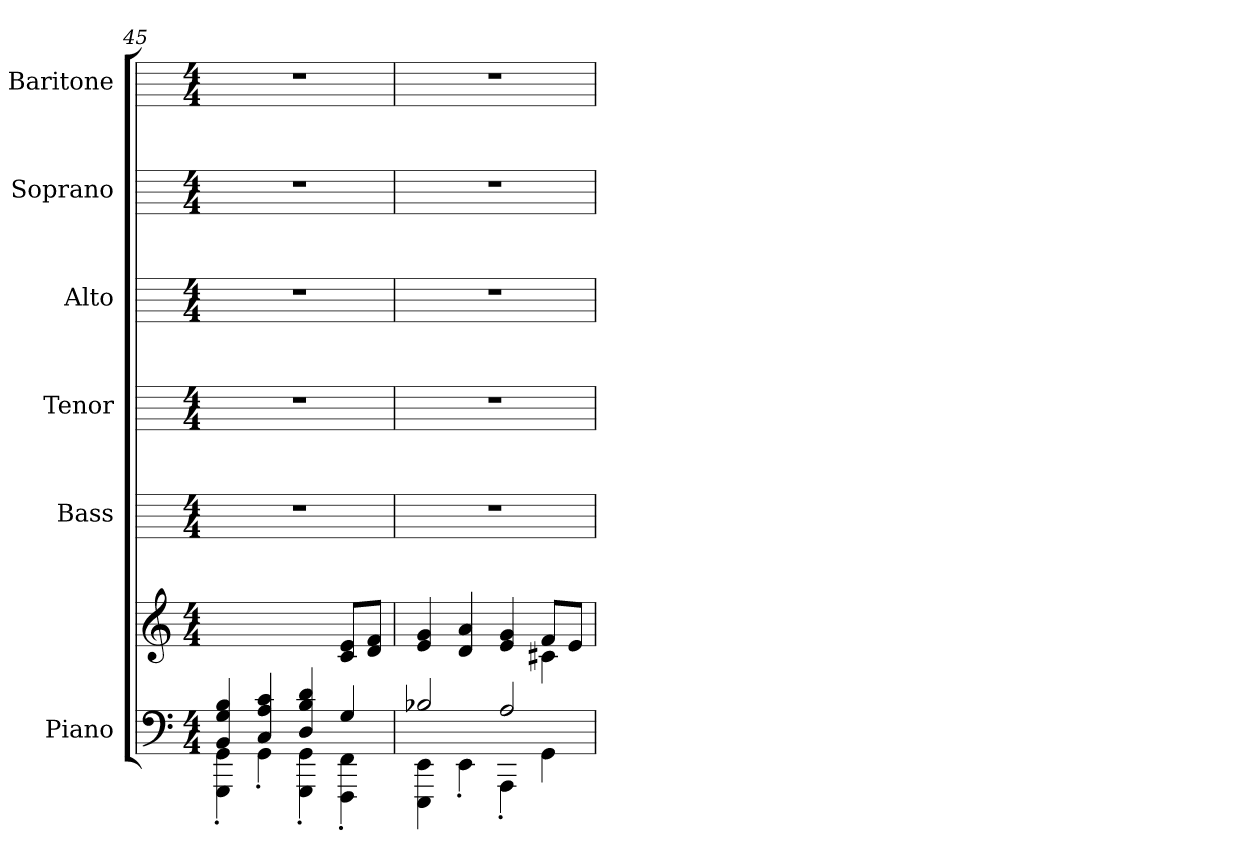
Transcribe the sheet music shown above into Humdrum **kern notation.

**kern	**kern	**kern	**kern	**kern	**kern	**kern
*part6	*part6	*part5	*part4	*part3	*part2	*part1
*staff7	*staff6	*staff5	*staff4	*staff3	*staff2	*staff1
*I"Piano	*	*I"Bass	*I"Tenor	*I"Alto	*I"Soprano	*I"Baritone
*	*	*I'B	*I'T	*I'A	*I'S	*
*clefF4	*clefG2	*	*	*	*	*
*k[]	*k[]	*	*	*	*	*
*C:	*C:	*	*	*	*	*
*M4/4	*M4/4	*M4/4	*M4/4	*M4/4	*M4/4	*M4/4
=45	=45	=45	=45	=45	=45	=45
*^	*^	*	*	*	*	*
4BB/ 4G/ 4B/	4GGG\' 4GG\'	2ryy	2ryy	1r	1r	1r	1r	1r
4C/ 4A/ 4c/	4GG'\	.	.	.	.	.	.	.
4D/ 4B/ 4d/	4GGG\' 4GG\'	4ryy	2ryy	.	.	.	.	.
4G/	4FFF\' 4FF\'	8c 8eL	.	.	.	.	.	.
.	.	8d 8fJ	.	.	.	.	.	.
=46	=46	=46	=46	=46	=46	=46	=46	=46
2B-X/	4EEE\ 4EE\	4e 4g	2ryy	1r	1r	1r	1r	1r
.	4EE'\	4d 4a	.	.	.	.	.	.
2A/	4AAA'\	4e 4g	4ryy	.	.	.	.	.
.	4GG\	8fL	4c#X\	.	.	.	.	.
.	.	8eJ	.	.	.	.	.	.
*v	*v	*	*	*	*	*	*	*
*	*v	*v	*	*	*	*	*
=	=	=	=	=	=	=
*-	*-	*-	*-	*-	*-	*-
